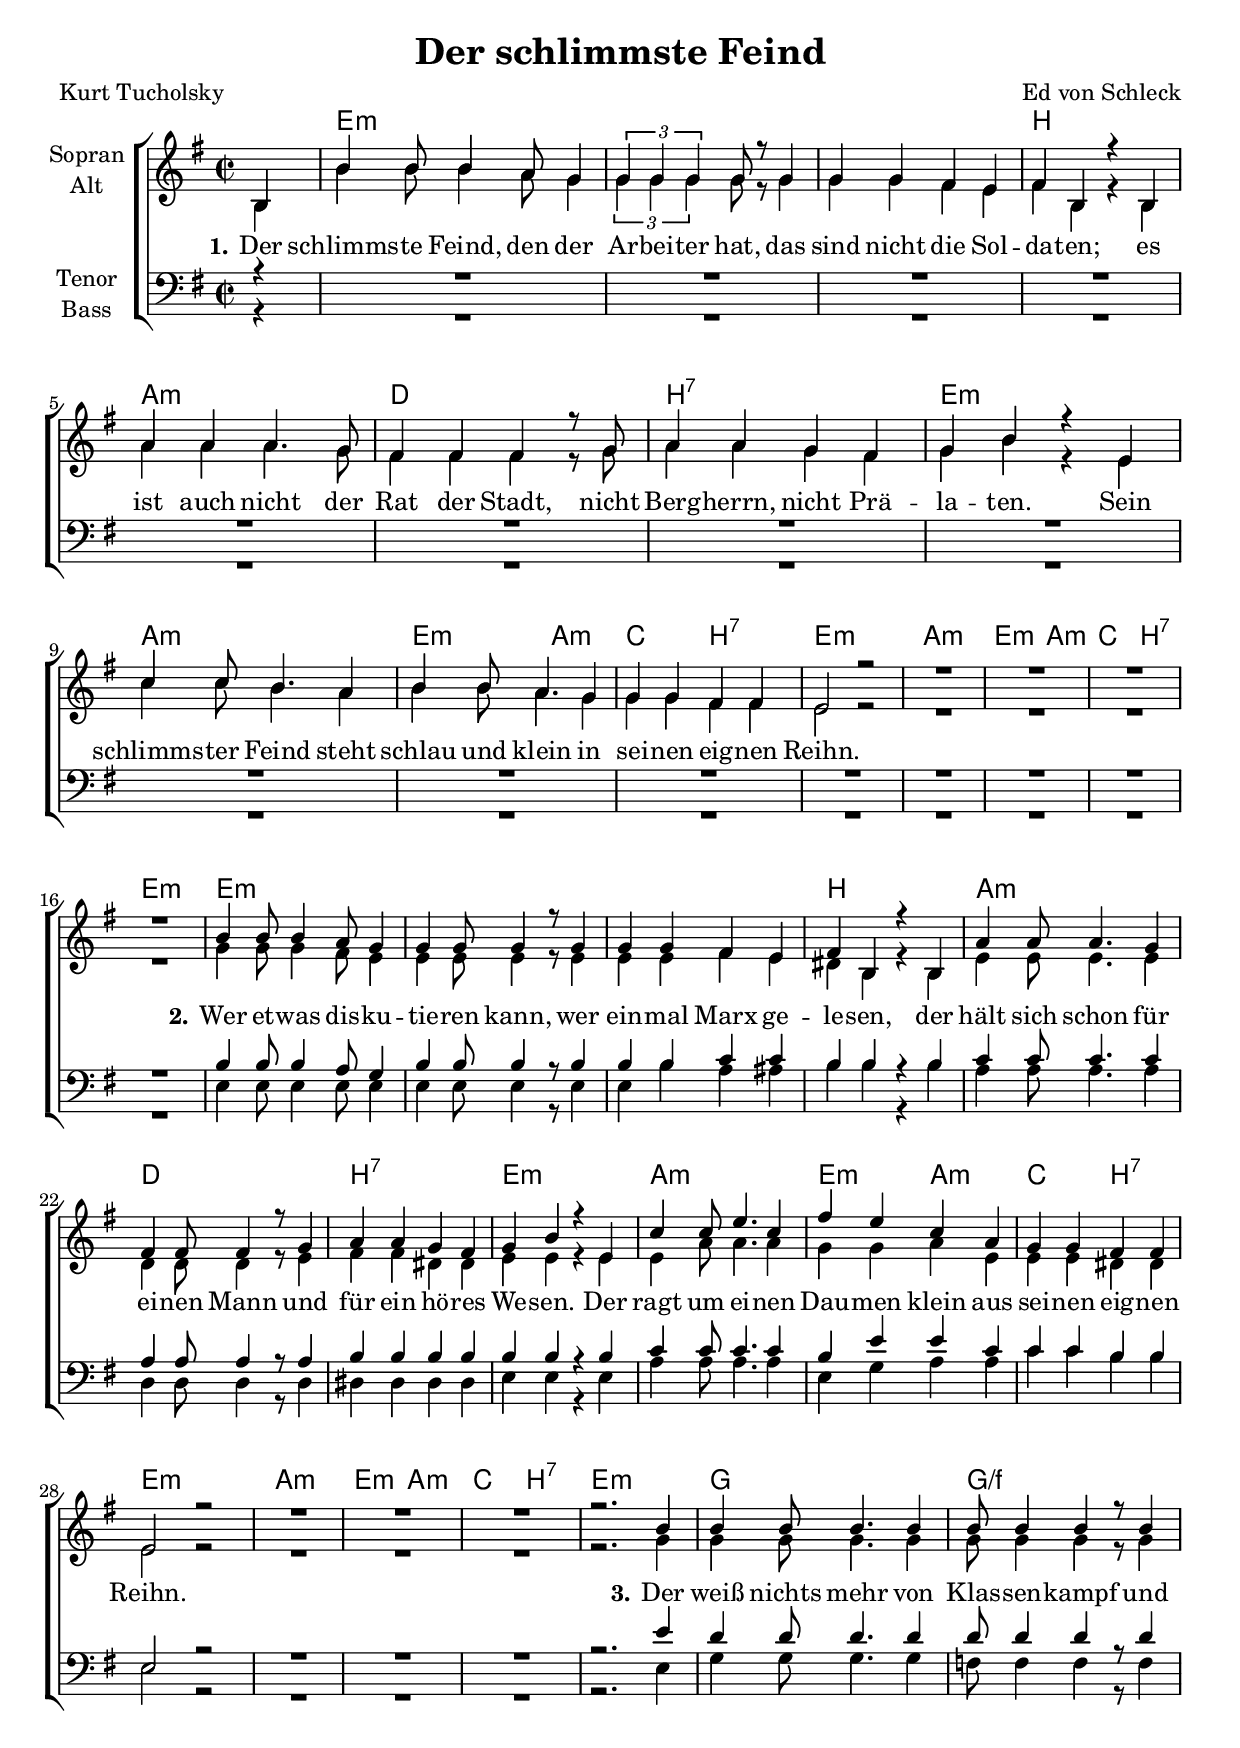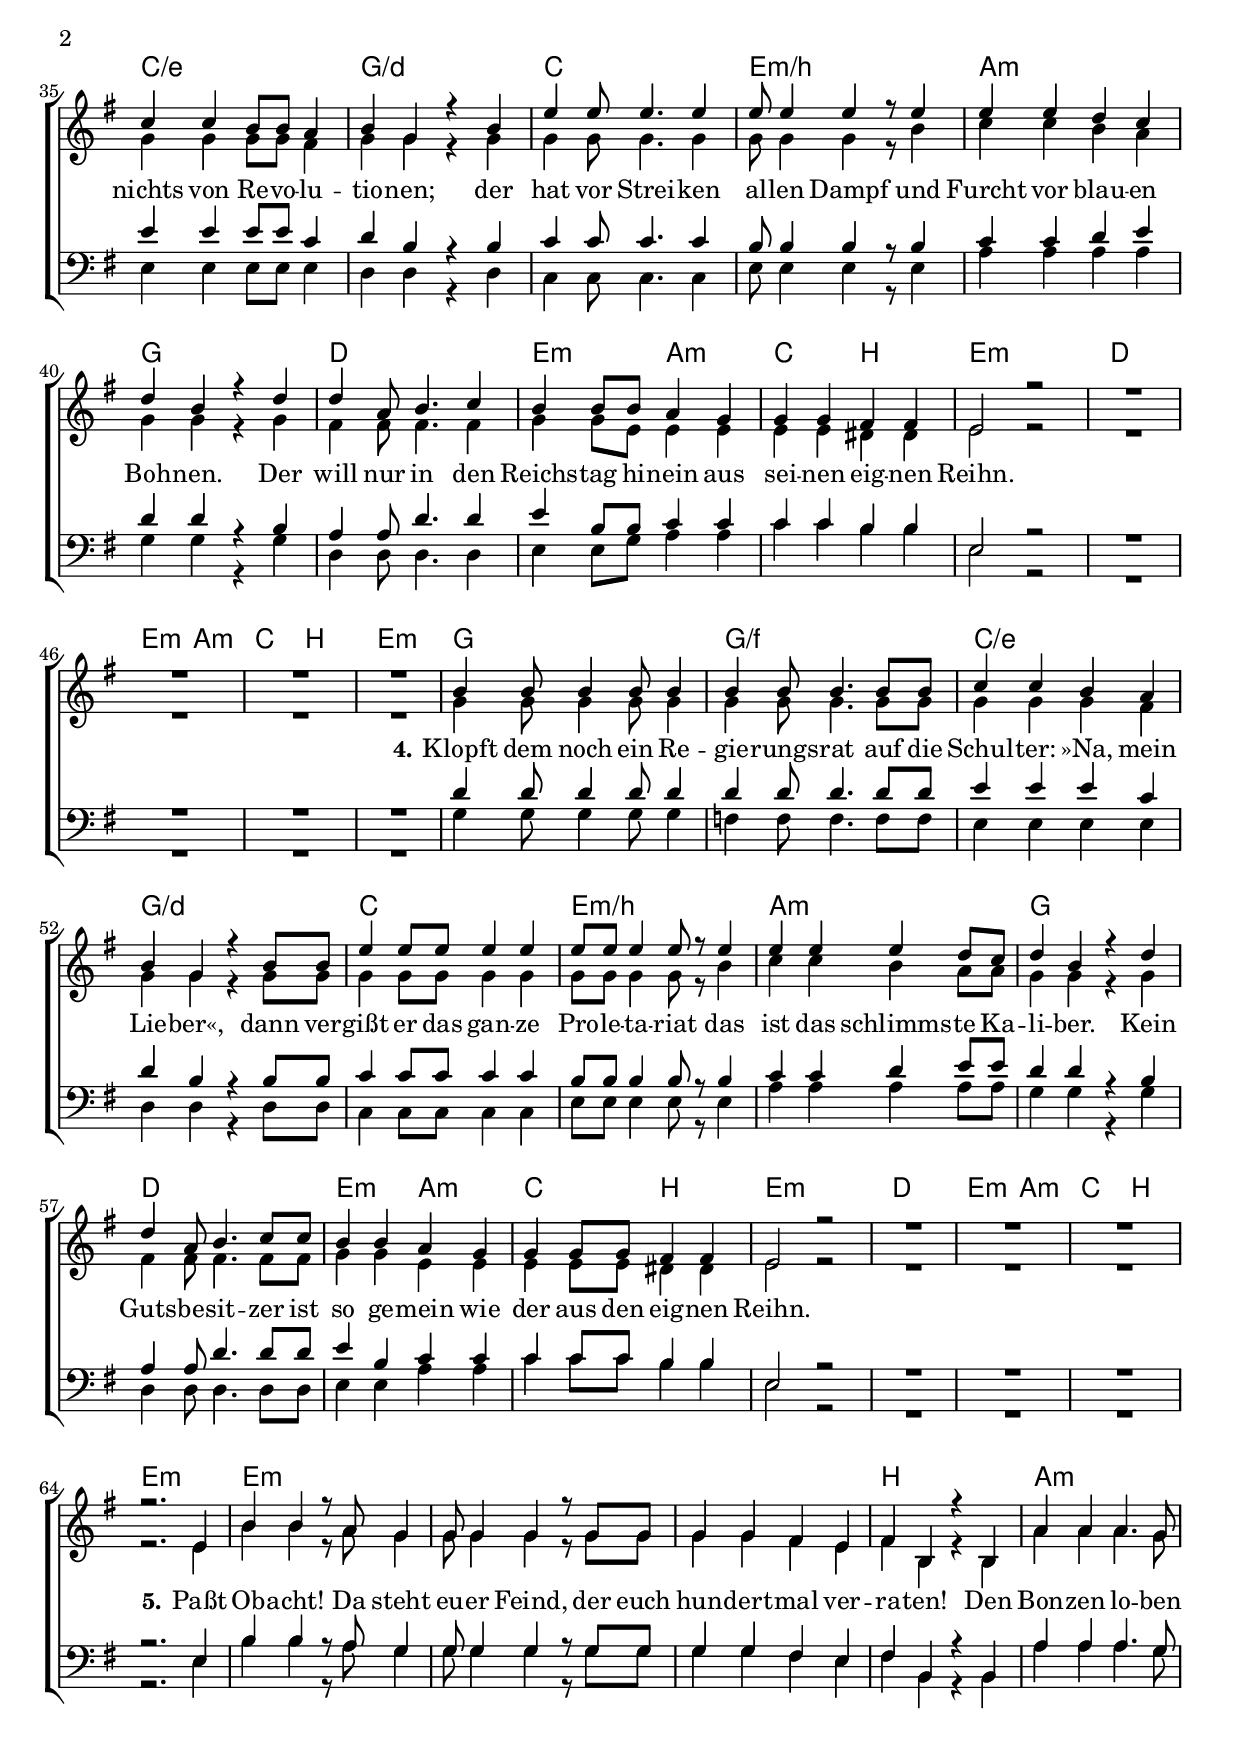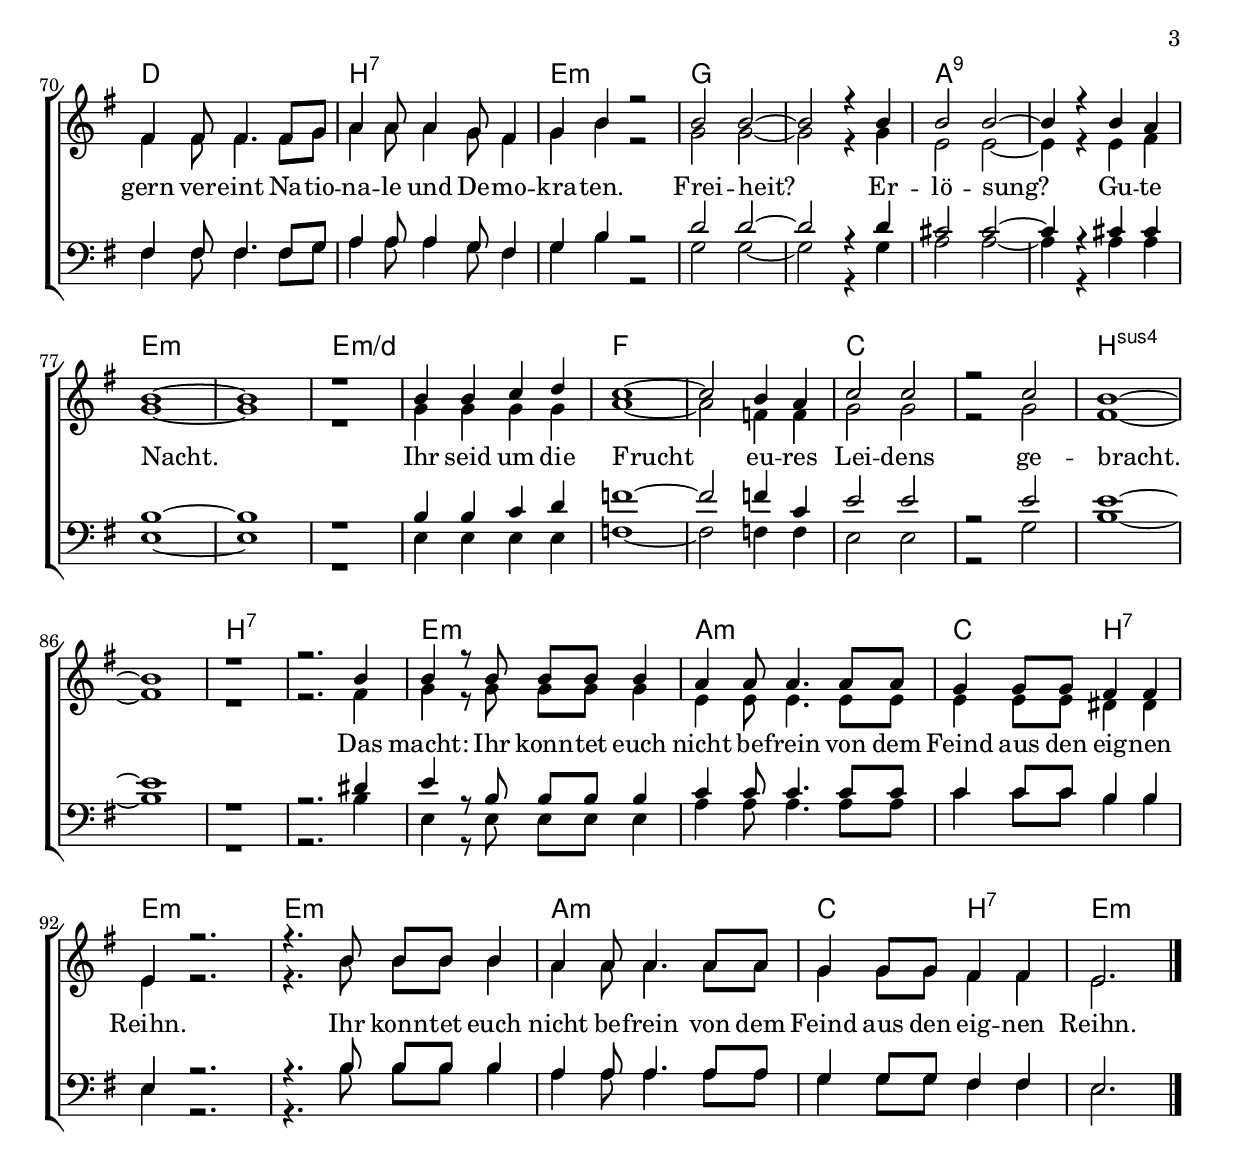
\version "2.19.63"

\header {
  title = "Der schlimmste Feind"
  composer = "Ed von Schleck"
  poet = "Kurt Tucholsky"
}

global = {
  \key e \minor
  \time 2/2
  \partial 4
}

chordNames = \chordmode {
  \global
  \germanChords
  s4
  
  e1*3:m b1
  a:m d b:7 e:m
  a1:m e2:m a:m c b:7 e1:m
  a1:m e2:m a:m c b:7 e1:m
  
  e1*3:m b1
  a:m d b:7 e:m
  a1:m e2:m a:m c b:7 e1:m
  a1:m e2:m a:m c b:7 e1:m
  
  g1 g/f c/e g/d
  c e:m/b a:m g
  d1 e2:m a:m c b e1:m
  d1 e2:m a:m c b e1:m

  g1 g/f c/e g/d
  c e:m/b a:m g
  d1 e2:m a:m c b e1:m
  d1 e2:m a:m c b e1:m
  
  e1*3:m b1
  a:m d b:7 e1:m
  g1*2 a:9 e:m e:m/d
  f c b:sus4 b:7
  
  e1:m a:m c2 b:7 e1:m
  e1:m a:m c2 b:7 e2.:m \bar "|."
}

soprano = \relative c' {
  \global
  b4
  b'4 b8 b4 a8 g4
  \tuplet 3/2 { g g g } g8 r g4
  g g fis e
  fis b, r b
  
  a' a a4. g8
  fis4 fis fis4 r8 g8
  a4 a g fis
  g b r e,
  
  c' c8 b4. a4
  b4 b8 a4. g4
  g4 g fis fis
  e2 r
  
  R1*4
  
  b'4 b8 b4 a8 g4
  g g8 g4 r8 g4
  g g fis e
  fis b, r b
  
  a'4 a8 a4. g4
  fis4 fis8 fis4 r8 g4
  a4 a g fis
  g b r e,
  
  c' c8 e4. c4
  fis4 e c a
  g4 g fis fis
  e2 r
  
  R1*3
  r2. b'4
  
  b4 b8 b4. b4
  b8 b4 b r8 b4
  c c b8 b a4
  b g r b
  
  e e8 e4. e4
  e8 e4 e r8 e4
  e4 e d c
  d b r d
  
  d4 a8 b4. c4
  b4 b8 b a4 g
  g g fis fis
  e2 r
  
  R1*4
  
  b'4 b8 b4 b8 b4
  b4 b8 b4. b8 b
  c4 c b a
  b g r b8 b
  
  e4 e8 e8 e4 e4
  e8 e e4 e8 r e4
  e4 e e d8 c
  d4 b r d
  
  d4 a8 b4. c8 c
  b4 b4 a4 g
  g g8 g fis4 fis
  e2 r
  
  R1*3
  r2. e4
  
  b'4 b r8 a8 g4
  g8 g4 g r8 g g
  g4 g fis e
  fis b, r b
  
  a'4 a4 a4. g8
  fis4 fis8 fis4. fis8 g
  a4 a8 a4 g8 fis4
  g4 b r2
  
  b2 b~
  b2 r4 b
  b2 b~
  b4 r4 b a
  
  b1~
  b1
  r
  b4 b c d
  
  c1~
  c2 b4 a
  c2 c
  r c
  
  b1~
  b
  r
  r2. b4
  
  b4 r8 b b b b4
  a4 a8 a4. a8 a
  g4 g8 g fis4 fis
  e4 r2.
  
  r4. b'8 b b b4
  a4 a8 a4. a8 a
  g4 g8 g fis4 fis
  e2.
  
  
}

alto = \relative c' {
  \global
  b4
  b'4 b8 b4 a8 g4
  \tuplet 3/2 { g g g } g8 r g4
  g g fis e
  fis b, r b
  
  a' a a4. g8
  fis4 fis fis4 r8 g8
  a4 a g fis
  g b r e,
  
  c' c8 b4. a4
  b4 b8 a4. g4
  g4 g fis fis
  e2 r
  
  R1*4
  
  g4 g8 g4 fis8 e4
  e4 e8 e4 r8 e4
  e e fis e
  dis b r b
  
  e4 e8 e4. e4
  d d8 d4 r8 e4
  fis4 fis dis dis
  e e r e
  
  e4 a8 a4. a4
  g4 g a e
  e e dis dis
  e2 r
  
  R1*3
  r2. g4
  
  g4 g8 g4. g4
  g8 g4 g r8 g4
  g4 g g8 g fis4
  g g r g
  
  g4 g8 g4. g4
  g8 g4 g r8 b4
  c4 c b a
  g g r g
  
  fis fis8 fis4. fis4
  g4 g8 e e4 e
  e4 e dis dis
  e2 r
  
  R1*4
  
  g4 g8 g4 g8 g4
  g g8 g4. g8 g
  g4 g g fis
  g g r g8 g
  
  g4 g8 g g4 g4
  g8 g g4 g8 r8 b4
  c4 c b a8 a
  g4 g r g
  
  fis fis8 fis4. fis8 fis
  g4 g e e
  e4 e8 e dis4 dis
  e2 r
  
  R1*3
  r2. e4
  
  b'4 b r8 a8 g4
  g8 g4 g r8 g g
  g4 g fis e
  fis b, r b
  
  a'4 a4 a4. g8
  fis4 fis8 fis4. fis8 g
  a4 a8 a4 g8 fis4
  g4 b r2
  
  g2 g~
  g2 r4 g
  e2 e~
  e4 r4 e fis
  
  g1~
  g1
  r
  g4 g g g
  
  a1~
  a2 f4 f
  g2 g
  r g
  
  fis1~
  fis
  r
  r2. fis4
  
  g4 r8 g g g g4
  e4 e8 e4. e8 e
  e4 e8 e dis4 dis
  e4 r2.
  
  r4. b'8 b b b4
  a4 a8 a4. a8 a
  g4 g8 g fis4 fis
  e2. 
}

tenor = \relative c' {
  \global
  r4
  R1*16
  
  b4 b8 b4 a8 g4
  b4 b8 b4 r8 b4
  b4 b c c
  b b r b
  
  c4 c8 c4. c4
  a4 a8 a4 r8 a4
  b4 b b b
  b b r b
  
  c4 c8 c4. c4
  b4 e e c
  c c b b
  e,2 r2
  
  R1*3
  r2. e'4
  
  d4 d8 d4. d4
  d8 d4 d r8 d4
  e e e8 e c4
  d4 b r b
  
  c4 c8 c4. c4
  b8 b4 b r8 b4
  c4 c d e
  d d r b
  
  a4 a8 d4. d4
  e4 b8 b c4 c
  c c b b
  e,2 r

  R1*4
  
  d'4 d8 d4 d8 d4
  d4 d8 d4. d8 d
  e4 e e c
  d4 b r b8 b
  
  c4 c8 c c4 c
  b8 b b4 b8 r8 b4
  c4 c d e8 e
  d4 d r b
  
  a4 a8 d4. d8 d
  e4 b c c
  c c8 c b4 b
  e,2 r
  
  R1*3
  r2. e4
  
  b'4 b r8 a8 g4
  g8 g4 g r8 g g
  g4 g fis e
  fis b, r b
  
  a'4 a4 a4. g8
  fis4 fis8 fis4. fis8 g
  a4 a8 a4 g8 fis4
  g4 b r2
  
  d2 d~
  d2 r4 d
  cis2 cis~
  cis4 r4 cis cis
  
  b1~
  b1
  r
  b4 b c d
  
  f1~
  f2 f4 c
  e2 e
  r e
  
  e1~
  e
  r1
  r2. dis4
  
  e4 r8 b b b b4
  c4 c8 c4. c8 c
  c4 c8 c b4 b
  e,4 r2.
  
  r4. b'8 b b b4
  a4 a8 a4. a8 a
  g4 g8 g fis4 fis
  e2.
}

bass = \relative c {
  \global
  r4
  R1*16
  
  e4 e8 e4 e8 e4
  e e8 e4 r8 e4
  e b' a ais
  b b r b
  
  a a8 a4. a4
  d,4 d8 d4 r8 d4 
  dis4 dis dis dis
  e e r e
  
  a4 a8 a4. a4
  e4 g a a
  c c b b
  e,2 r
  
  R1*3
  r2. e4
  
  g4 g8 g4. g4
  f8 f4 f4 r8 f4
  e4 e e8 e e4
  d4 d r d
  
  c4 c8 c4. c4
  e8 e4 e r8 e4
  a4 a a a
  g g r g
  
  d4 d8 d4. d4
  e4 e8 g a4 a
  c c b b
  e,2 r
  
  R1*4
  
  g4 g8 g4 g8 g4
  f4 f8 f4. f8 f
  e4 e e e
  d4 d r d8 d
  
  c4 c8 c c4 c4
  e8 e e4 e8 r e4
  a4 a a a8 a
  g4 g r g
  
  d4 d8 d4. d8 d
  e4 e a4 a
  c c8 c b4 b
  e,2 r
  
  R1*3
  r2. e4
  
  b'4 b r8 a8 g4
  g8 g4 g r8 g g
  g4 g fis e
  fis b, r b
  
  a'4 a4 a4. g8
  fis4 fis8 fis4. fis8 g
  a4 a8 a4 g8 fis4
  g4 b r2
  
  g2 g~
  g2 r4 g
  a2 a~
  a4 r4 a a
  
  e1~
  e1
  r
  e4 e e e
  
  f1~
  f2 f4 f
  e2 e
  r g
  
  b1~
  b
  r1
  r2. b4
  
  e,4 r8 e e e e4
  a4 a8 a4. a8 a
  c4 c8 c b4 b
  e, r2.
  
  r4. b'8 b b b4
  a4 a8 a4. a8 a
  g4 g8 g fis4 fis
  e2.
}

verse = \lyricmode {
  \set stanza = "1."
  Der schlimms -- te Feind, den der Ar -- bei -- ter hat,
  das sind nicht die Sol -- da -- ten;
  es ist auch nicht der Rat der Stadt,
  nicht Berg -- herrn, nicht Prä -- la -- ten.
  Sein schlimms -- ter Feind steht schlau und klein
  in sei -- nen eig -- nen Reihn.
  
  \set stanza = "2."
  Wer et -- was dis -- ku -- tie -- ren kann,
  wer ein -- mal Marx ge -- le -- sen,
  der hält sich schon für ei -- nen Mann
  und für ein hö -- res We -- sen.
  Der ragt um ei -- nen Dau -- men klein
  aus sei -- nen eig -- nen Reihn.
  
  \set stanza = "3."
  Der weiß nichts mehr von Klas -- sen -- kampf
  und nichts von Re -- vo -- lu -- tio -- nen;
  der hat vor Strei -- ken al -- len Dampf
  und Furcht vor blau -- en Boh -- nen.
  Der will nur in den Reichs -- tag hi -- nein
  aus sei -- nen eig -- nen Reihn.

  \set stanza = "4."
  Klopft dem noch ein Re -- gie -- rungs -- rat
  auf die Schul -- ter: »Na, mein Lie -- ber«,
  dann ver -- gißt er das gan -- ze Pro -- le -- ta -- riat
  das ist das schlimms -- te Ka -- li -- ber.
  Kein Guts -- be -- sit -- zer ist so ge -- mein
  wie der aus den eig -- nen Reihn.
 
 \set stanza = "5."
  Paßt Ob -- acht!
  Da steht eu -- er Feind,
  der euch hun -- dert -- mal ver -- ra -- ten!
  Den Bon -- zen lo -- ben gern ver -- eint
  Na -- tio -- na -- le und De -- mo -- kra -- ten.
  Frei -- heit? Er -- lö -- sung? Gu -- te Nacht.
  Ihr seid um die Frucht eu -- res Lei -- dens ge -- bracht.
  
  Das macht: Ihr konn -- tet euch nicht be -- frein
  von dem Feind aus den eig -- nen Reihn.
  Ihr konn -- tet euch nicht be -- frein
  von dem Feind aus den eig -- nen Reihn.
}

chordsPart = \new ChordNames \chordNames

choirPart = \new ChoirStaff <<
  \new Staff \with {
    instrumentName = \markup \center-column { "Sopran" "Alt" }
  } <<
    \new Voice = "soprano" { \voiceOne \soprano }
    \new Voice = "alto" { \voiceTwo \alto }
  >>
  \new Lyrics \with {
    \override VerticalAxisGroup #'staff-affinity = #CENTER
  } \lyricsto "soprano" \verse
  \new Staff \with {
    instrumentName = \markup \center-column { "Tenor" "Bass" }
  } <<
    \clef bass
    \new Voice = "tenor" { \voiceOne \tenor }
    \new Voice = "bass" { \voiceTwo \bass }
  >>
>>

\score {
  <<
    \chordsPart
    \choirPart
  >>
  \layout { }
  \midi {
    \tempo 4=165
  }
}
